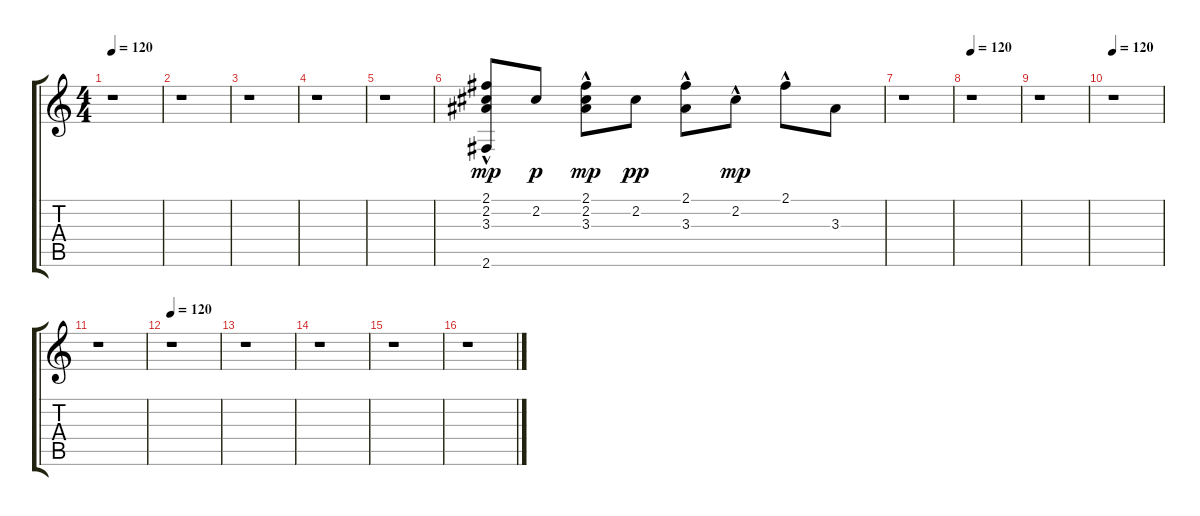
\track "" {instrument overdrivenguitar}
\staff {score tabs}
\tuning (E4 B3 G3 D3 A2 E2) {hide}
\ts (4 4)
\tempo 120
\clef g2
\ks c
r.1{dy mp} |
r.1 |
r.1 |
r.1 |
r.1 |
(2.1 2.2 3.3 2.6{hac}).8 2.2.8{dy p} (2.1{hac} 2.2 3.3{hac}).8{dy mp} 2.2.8{dy pp} (2.1{hac} 3.3).8 2.2{hac}.8{dy mp} 2.1{hac}.8 3.3.8 |
r.1 |
\tempo 120
r.1 |
r.1 |
\tempo 120
r.1 |
r.1 |
\tempo 120
r.1 |
r.1 |
r.1 |
r.1 |
r.1
